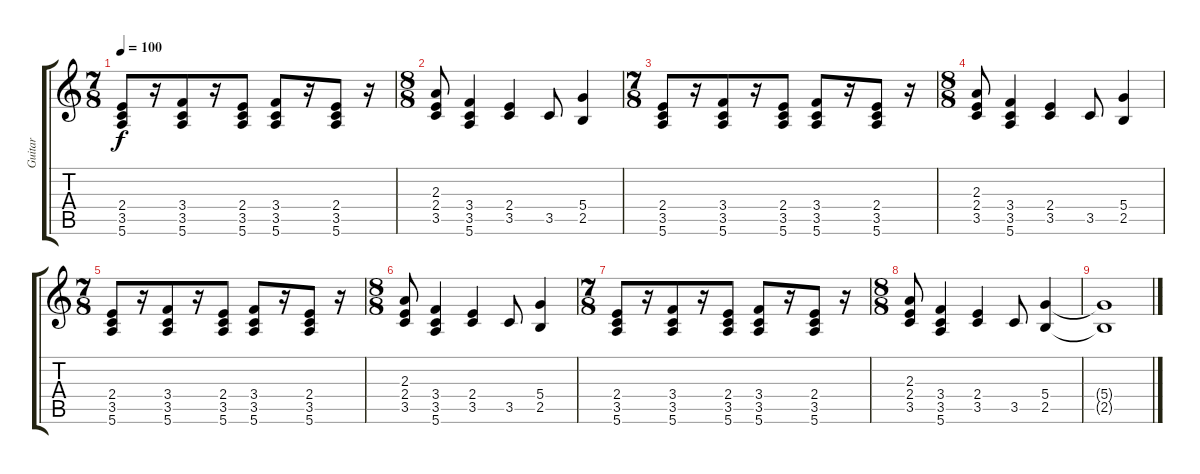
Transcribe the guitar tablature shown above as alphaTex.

\track ("Guitar" "Guitar") {instrument electricguitarjazz}
\staff {score tabs}
\tuning (E4 B3 G3 D3 A2 E2) {hide}
\ts (7 8)
\tempo 100
\clef g2
\ks c
(2.4 3.5 5.6).8{dy f} r.16 (3.4 3.5 5.6).8 r.16 (2.4 3.5 5.6).8 (3.4 3.5 5.6).8 r.16 (2.4 3.5 5.6).8 r.16 |
\ts (8 8)
(2.3 2.4 3.5).8 (3.4 3.5 5.6).4 (2.4 3.5).4 3.5.8 (5.4 2.5).4 |
\ts (7 8)
(2.4 3.5 5.6).8 r.16 (3.4 3.5 5.6).8 r.16 (2.4 3.5 5.6).8 (3.4 3.5 5.6).8 r.16 (2.4 3.5 5.6).8 r.16 |
\ts (8 8)
(2.3 2.4 3.5).8 (3.4 3.5 5.6).4 (2.4 3.5).4 3.5.8 (5.4 2.5).4 |
\ts (7 8)
(2.4 3.5 5.6).8 r.16 (3.4 3.5 5.6).8 r.16 (2.4 3.5 5.6).8 (3.4 3.5 5.6).8 r.16 (2.4 3.5 5.6).8 r.16 |
\ts (8 8)
(2.3 2.4 3.5).8 (3.4 3.5 5.6).4 (2.4 3.5).4 3.5.8 (5.4 2.5).4 |
\ts (7 8)
(2.4 3.5 5.6).8 r.16 (3.4 3.5 5.6).8 r.16 (2.4 3.5 5.6).8 (3.4 3.5 5.6).8 r.16 (2.4 3.5 5.6).8 r.16 |
\ts (8 8)
(2.3 2.4 3.5).8 (3.4 3.5 5.6).4 (2.4 3.5).4 3.5.8 (5.4 2.5).4 |
(5.4{t} 2.5{t}).1
